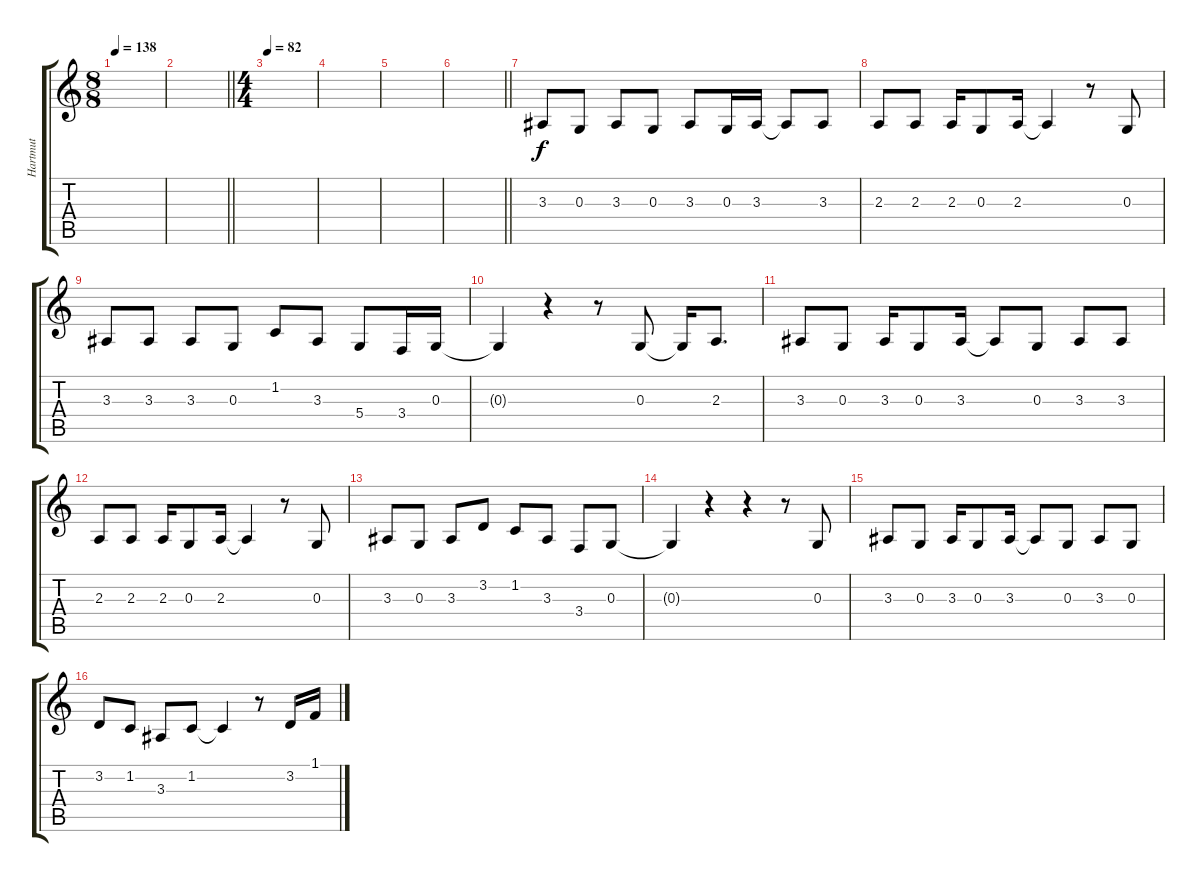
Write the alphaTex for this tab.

\track ("Hartmut" "Hartmut") {instrument tenorsax}
\staff {score tabs}
\tuning (E4 B3 G3 D3 A2 E2) {hide}
\ts (8 8)
\tempo 138
\clef g2
\ks c
|
\barLineRight lightlight
|
\ts (4 4)
\tempo 82
|
|
|
\barLineRight lightlight
|
3.3.8 0.3.8 3.3.8 0.3.8 3.3.8 0.3.16 3.3.16 3.3{t}.8 3.3.8 |
2.3.8 2.3.8 2.3.16 0.3.8 2.3.16 2.3{t}.4 r.8 0.3.8 |
3.3.8 3.3.8 3.3.8 0.3.8 1.2.8 3.3.8 5.4.8 3.4.16 0.3.16 |
0.3{t}.4 r.4 r.8 0.3.8 0.3{t}.16 2.3.8{d} |
3.3.8 0.3.8 3.3.16 0.3.8 3.3.16 3.3{t}.8 0.3.8 3.3.8 3.3.8 |
2.3.8 2.3.8 2.3.16 0.3.8 2.3.16 2.3{t}.4 r.8 0.3.8 |
3.3.8 0.3.8 3.3.8 3.2.8 1.2.8 3.3.8 3.4.8 0.3.8 |
0.3{t}.4 r.4 r.4 r.8 0.3.8 |
3.3.8 0.3.8 3.3.16 0.3.8 3.3.16 3.3{t}.8 0.3.8 3.3.8 0.3.8 |
3.2.8 1.2.8 3.3.8 1.2.8 1.2{t}.4 r.8 3.2.16 1.1.16
